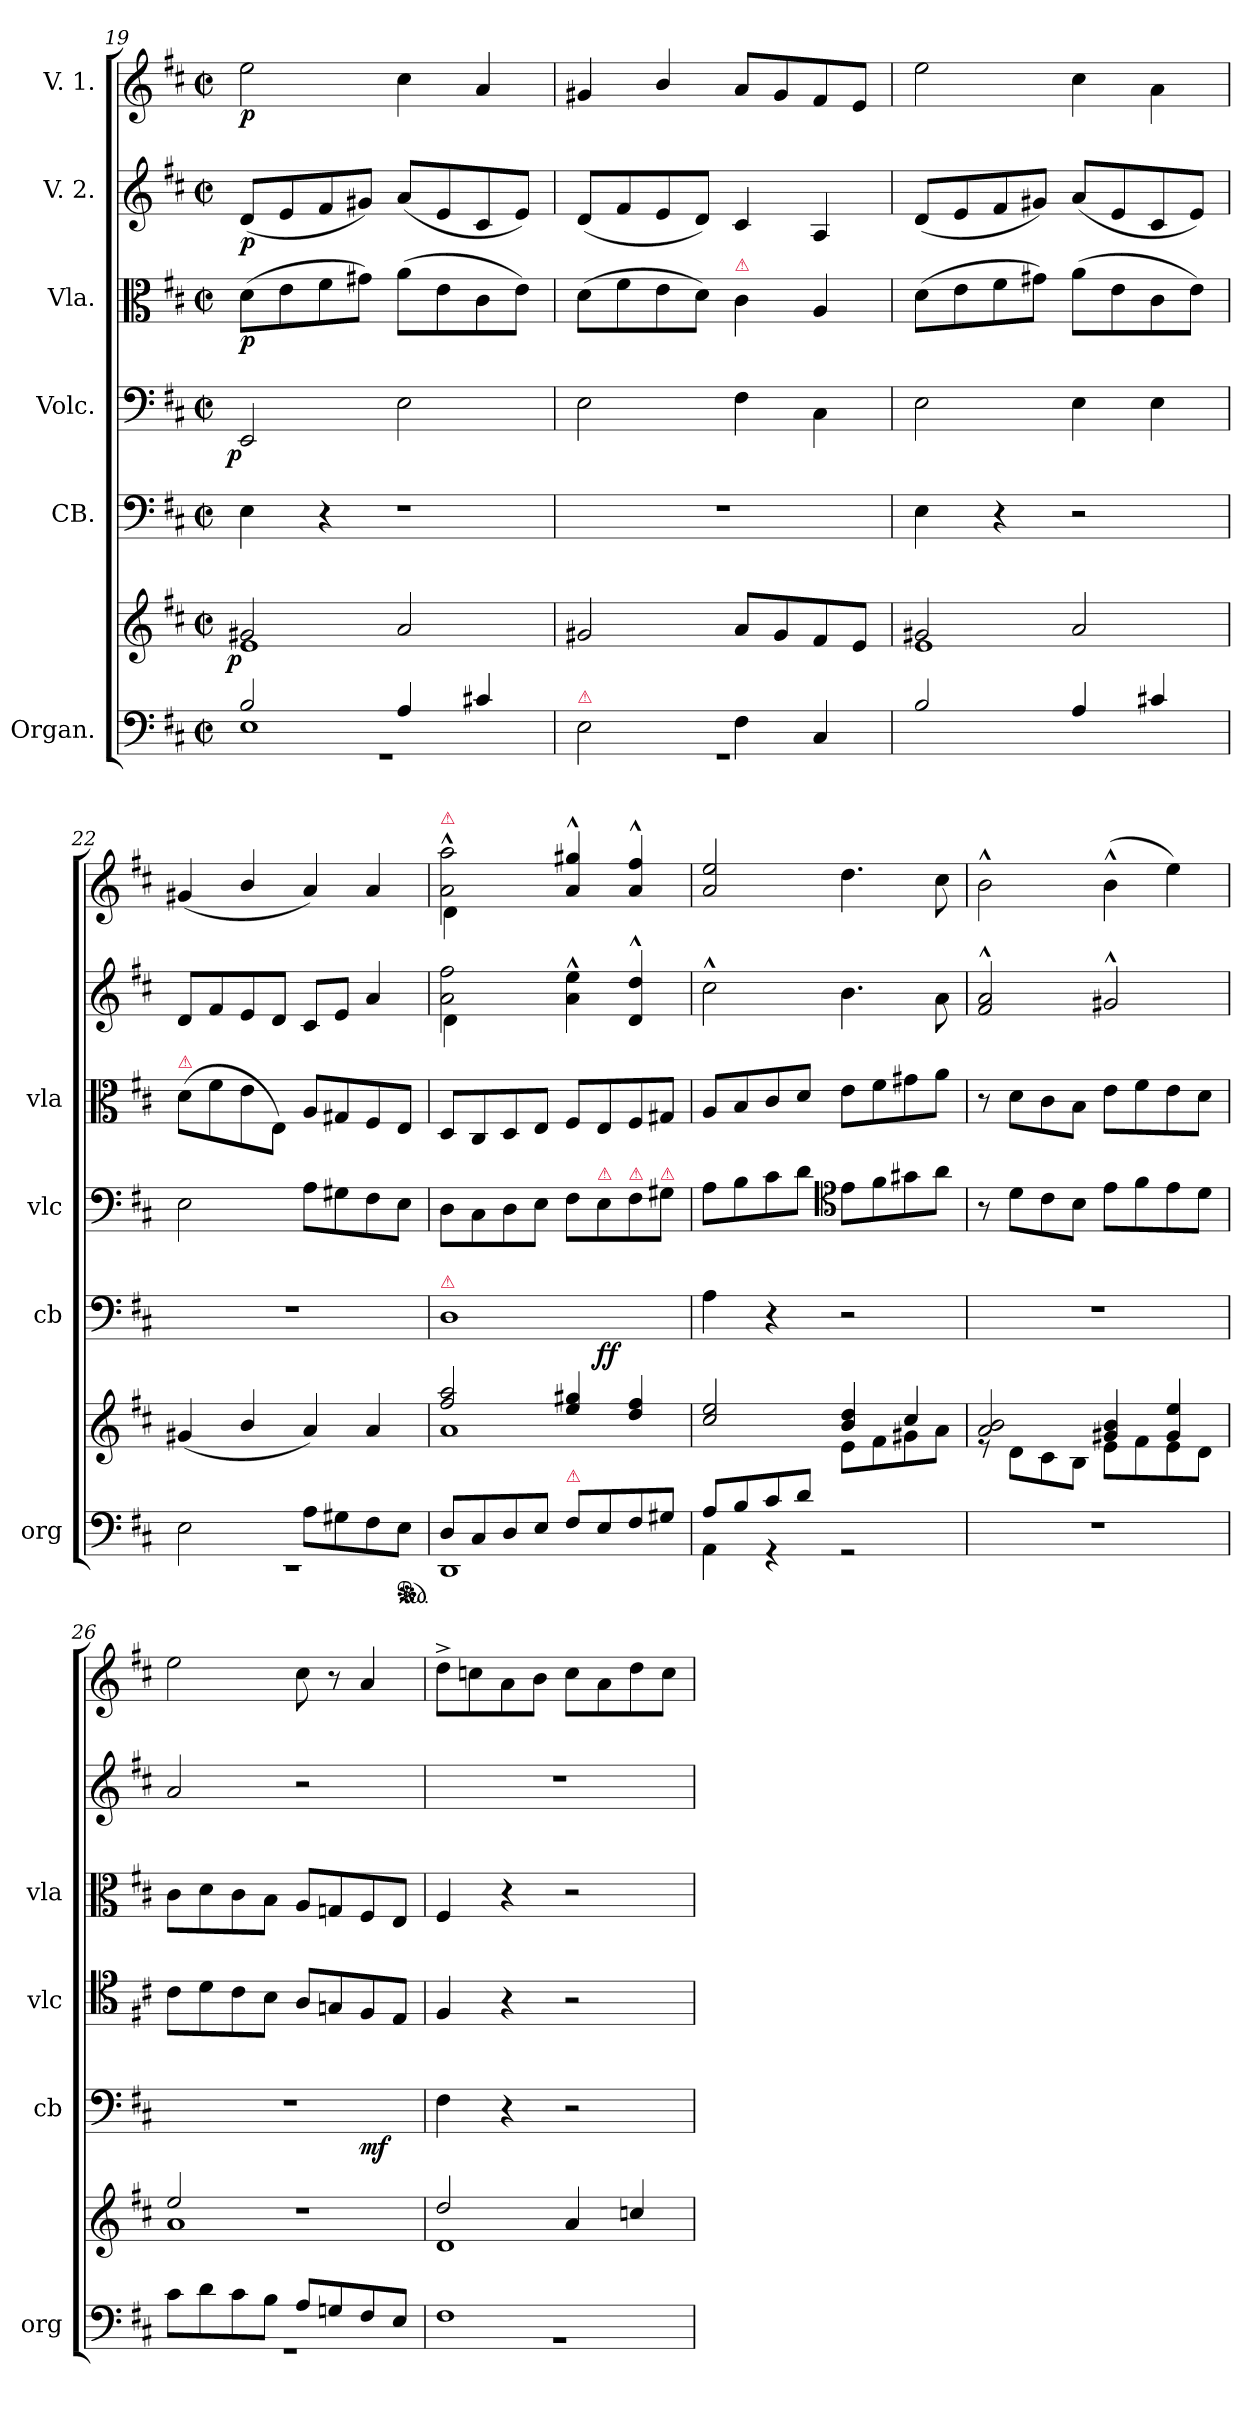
**kern	**kern	**dynam	**kern	**dynam	**kern	**dynam	**kern	**dynam	**kern	**dynam	**kern	**dynam
*part6	*part6	*part6	*part5	*part5	*part4	*part4	*part3	*part3	*part2	*part2	*part1	*part1
*staff7	*staff6	*staff6/7	*staff5	*staff5	*staff4	*staff4	*staff3	*staff3	*staff2	*staff2	*staff1	*staff1
*I"Organ.	*	*	*I"CB.	*	*I"Volc.	*	*I"Vla.	*	*I"V. 2.	*	*I"V. 1.	*
*I'org	*	*	*I'cb	*	*I'vlc	*	*I'vla	*	*	*	*	*
*clefF4	*clefG2	*	*clefF4	*	*clefF4	*	*clefC3	*	*clefG2	*	*clefG2	*
*k[f#c#]	*k[f#c#]	*	*k[f#c#]	*	*k[f#c#]	*	*k[f#c#]	*	*k[f#c#]	*	*k[f#c#]	*
*M2/2	*M2/2	*	*M2/2	*	*M2/2	*	*M2/2	*	*M2/2	*	*M2/2	*
*met(c|)	*met(c|)	*	*met(c|)	*	*met(c|)	*	*met(c|)	*	*met(c|)	*	*met(c|)	*
=19	=19	=19	=19	=19	=19	=19	=19	=19	=19	=19	=19	=19
*^	*^	*	*	*	*	*	*	*	*	*	*	*
*	*^	*	*	*	*	*	*	*	*	*	*	*	*	*
!	!	!	!	!	!LO:DY:b:rj	!	!	!	!LO:DY:b:rj	!	!	!	!LO:DY:b	!	!LO:DY:b
2B/	1E	1rGG	2g#X/	1e	p	4E\	.	2EE/	p	(>8d\L	p	(<8d/L	p	2ee\	p
.	.	.	.	.	.	.	.	.	.	8e\	.	8e/	.	.	.
.	.	.	.	.	.	4r	.	.	.	8f#\	.	8f#/	.	.	.
.	.	.	.	.	.	.	.	.	.	8g#X\J)	.	8g#X/J)	.	.	.
!	!	!	!	!	!	!LO:N:vis=1	!	!	!	!	!	!	!	!	!
4A/	.	.	2a/	.	.	2r	.	2E\	.	(>8a\L	.	(<8a/L	.	4cc#\	.
.	.	.	.	.	.	.	.	.	.	8e\	.	8e/	.	.	.
4c#X/	.	.	.	.	.	.	.	.	.	8c#\	.	8c#/	.	4a/	.
.	.	.	.	.	.	.	.	.	.	8e\J)	.	8e/J)	.	.	.
*	*v	*v	*	*	*	*	*	*	*	*	*	*	*	*	*
*	*	*v	*v	*	*	*	*	*	*	*	*	*	*	*
=20	=20	=20	=20	=20	=20	=20	=20	=20	=20	=20	=20	=20	=20
!LO:TX:a:color=crimson:t=⚠	!	!	!	!	!	!	!	!	!	!	!	!	!
!	!	!	!	!LO:N:vis=2	!	!	!	!	!	!	!	!	!
2E\	1rGG	2g#X/	.	1r	.	2E\	.	(>8d\L	.	(<8d/L	.	4g#X/	.
.	.	.	.	.	.	.	.	8f#\	.	8f#/	.	.	.
.	.	.	.	.	.	.	.	8e\	.	8e/	.	4b/	.
.	.	.	.	.	.	.	.	8d\J)	.	8d/J)	.	.	.
!	!	!	!	!	!	!	!	!LO:TX:a:color=crimson:t=⚠	!	!	!	!	!
4F#\	.	8a/L	.	.	.	4F#\	.	4c#\	.	4c#/	.	8a/L	.
.	.	8g#/	.	.	.	.	.	.	.	.	.	8g#/	.
4C#/	.	8f#/	.	.	.	4C#\	.	4A/	.	4A/	.	8f#/	.
.	.	8e/J	.	.	.	.	.	.	.	.	.	8e/J	.
*v	*v	*	*	*	*	*	*	*	*	*	*	*	*
=21	=21	=21	=21	=21	=21	=21	=21	=21	=21	=21	=21	=21
*	*^	*	*	*	*	*	*	*	*	*	*	*
2B/	2g#X/	1e	.	4E\	.	2E\	.	(>8d\L	.	(<8d/L	.	2ee\	.
.	.	.	.	.	.	.	.	8e\	.	8e/	.	.	.
.	.	.	.	4r	.	.	.	8f#\	.	8f#/	.	.	.
.	.	.	.	.	.	.	.	8g#X\J)	.	8g#X/J)	.	.	.
4A/	2a/	.	.	2r	.	4E\	.	(>8a\L	.	(<8a/L	.	4cc#\	.
.	.	.	.	.	.	.	.	8e\	.	8e/	.	.	.
4c#X/	.	.	.	.	.	4E\	.	8c#\	.	8c#/	.	4a\	.
.	.	.	.	.	.	.	.	8e\J)	.	8e/J)	.	.	.
*	*v	*v	*	*	*	*	*	*	*	*	*	*	*
=22	=22	=22	=22	=22	=22	=22	=22	=22	=22	=22	=22	=22
*^	*	*	*	*	*	*	*	*	*	*	*	*
!	!	!	!	!	!	!	!	!LO:TX:a:color=crimson:t=⚠	!	!	!	!	!
2E\	1rEE	(<4g#X/	.	1r	.	2E\	.	(>8d\L	.	8d/L	.	(<4g#X/	.
.	.	.	.	.	.	.	.	8f#\	.	8f#/	.	.	.
.	.	4b/	.	.	.	.	.	8e\	.	8e/	.	4b/	.
.	.	.	.	.	.	.	.	8E/J)	.	8d/J	.	.	.
8A\L	.	4a/)	.	.	.	8A\L	.	8A/L	.	8c#/L	.	4a/)	.
8G#X\	.	.	.	.	.	8G#X\	.	8G#X/	.	8e/J	.	.	.
8F#\	.	4a/	.	.	.	8F#\	.	8F#/	.	4a/	.	4a/	.
*ped	*	*	*	*	*	*	*	*	*	*	*	*	*
*Xped	*	*	*	*	*	*	*	*	*	*	*	*	*
8E\J	.	.	.	.	.	8E\J	.	8E/J	.	.	.	.	.
=23	=23	=23	=23	=23	=23	=23	=23	=23	=23	=23	=23	=23	=23
*	*	*^	*	*^	*	*	*	*	*	*^	*	*^	*
!	!	!	!	!	!	!	!	!	!	!	!	!	!	!	!LO:TX:a:color=crimson:t=⚠	!	!
!	!	!	!	!	!LO:TX:a:color=crimson:t=⚠	!	!	!	!	!	!	!	!	!	!	!	!
8D/L	1DD	2ff#/ 2aa/	1a	.	1D	2ryy	.	8D\L	.	8D/L	.	2a\ 2ff#\	4d\	.	2a^^>\ 2aa^^>\	4d\	.
8C#/	.	.	.	.	.	.	.	8C#\	.	8C#/	.	.	.	.	.	.	.
8D/	.	.	.	.	.	.	.	8D\	.	8D/	.	.	4rAyy	.	.	4rAyy	.
8E/J	.	.	.	.	.	.	.	8E\J	.	8E/J	.	.	.	.	.	.	.
!LO:TX:a:color=crimson:t=⚠	!	!	!	!	!	!	!	!	!	!	!	!	!	!	!	!	!
8F#/L	.	4ee/ 4gg#X/	.	.	.	8ryy	.	8F#\L	.	8F#/L	.	4a^^>\ 4ee^^>\	2rAyy	.	4a^^>/ 4gg#X^^>/	2rFyy	.
!	!	!	!	!	!	!	!	!LO:TX:a:color=crimson:t=⚠	!	!	!	!	!	!	!	!	!
!	!	!	!	!	!	!	!LO:DY:b	!	!	!	!	!	!	!	!	!	!
8E/	.	.	.	.	.	4.ryy	ff	8E\	.	8E/	.	.	.	.	.	.	.
!	!	!	!	!	!	!	!	!LO:TX:a:color=crimson:t=⚠	!	!	!	!	!	!	!	!	!
8F#/	.	4dd/ 4ff#/	.	.	.	.	.	8F#\	.	8F#/	.	4d^^>/ 4dd^^>/	.	.	4a^^>/ 4ff#^^>/	.	.
!	!	!	!	!	!	!	!	!LO:TX:a:color=crimson:t=⚠	!	!	!	!	!	!	!	!	!
8G#X/J	.	.	.	.	.	.	.	8G#X\J	.	8G#X/J	.	.	.	.	.	.	.
*	*	*	*	*	*	*	*	*	*	*	*	*v	*v	*	*	*	*
*	*	*	*	*	*v	*v	*	*	*	*	*	*	*	*v	*v	*
=24	=24	=24	=24	=24	=24	=24	=24	=24	=24	=24	=24	=24	=24	=24
8A/L	4AA\	2cc#/ 2ee/	2rAyy	.	4A\	.	8A\L	.	8A/L	.	2cc#^^\	.	2a/ 2ee/	.
8B/	.	.	.	.	.	.	8B\	.	8B/	.	.	.	.	.
8c#/	4rGG	.	.	.	4r	.	8c#\	.	8c#/	.	.	.	.	.
8d/J	.	.	.	.	.	.	8d\J	.	8d/J	.	.	.	.	.
*	*	*	*	*	*	*	*clefC4	*	*	*	*	*	*	*
2ryy	2rGG	4b/ 4dd/	8e\L	.	2r	.	8e\L	.	8e\L	.	4.b\	.	4.dd\	.
.	.	.	8f#\	.	.	.	8f#\	.	8f#\	.	.	.	.	.
.	.	4cc#/	8g#X\	.	.	.	8g#X\	.	8g#X\	.	.	.	.	.
.	.	.	8a\J	.	.	.	8a\J	.	8a\J	.	8a\	.	8cc#\	.
*v	*v	*	*	*	*	*	*	*	*	*	*	*	*	*
=25	=25	=25	=25	=25	=25	=25	=25	=25	=25	=25	=25	=25	=25
1r	2a/ 2b/	8re	.	1r	.	8r	.	8r	.	2f#^^>/ 2a^^>/	.	2b^^>\	.
.	.	8d\L	.	.	.	8d\L	.	8d\L	.	.	.	.	.
.	.	8c#\	.	.	.	8c#\	.	8c#\	.	.	.	.	.
.	.	8B\J	.	.	.	8B\J	.	8B\J	.	.	.	.	.
.	4g#X/ 4b/	8e\L	.	.	.	8e\L	.	8e\L	.	2g#X^^>/	.	(>4b^^>\	.
.	.	8f#\	.	.	.	8f#\	.	8f#\	.	.	.	.	.
.	4g#/ 4ee/	8e\	.	.	.	8e\	.	8e\	.	.	.	4ee\)	.
.	.	8d\J	.	.	.	8d\J	.	8d\J	.	.	.	.	.
=26	=26	=26	=26	=26	=26	=26	=26	=26	=26	=26	=26	=26	=26
*^	*	*	*	*^	*	*	*	*	*	*	*	*	*
8c#\L	1rGG	2ee/	1a	.	1r	2.ryy	.	8c#\L	.	8c#\L	.	2a/	.	2ee\	.
8d\	.	.	.	.	.	.	.	8d\	.	8d\	.	.	.	.	.
8c#\	.	.	.	.	.	.	.	8c#\	.	8c#\	.	.	.	.	.
8B\J	.	.	.	.	.	.	.	8B\J	.	8B\J	.	.	.	.	.
!	!	!LO:N:vis=1	!	!	!	!	!	!	!	!	!	!	!	!	!
8A/L	.	2rdd	.	.	.	.	.	8A/L	.	8A/L	.	2r	.	8cc#\	.
8Gn/	.	.	.	.	.	.	.	8Gn/	.	8Gn/	.	.	.	8r	.
!	!	!	!	!	!	!	!LO:DY:b	!	!	!	!	!	!	!	!
8F#/	.	.	.	.	.	4ryy	mf	8F#/	.	8F#/	.	.	.	4a/	.
8E/J	.	.	.	.	.	.	.	8E/J	.	8E/J	.	.	.	.	.
*	*	*	*	*	*v	*v	*	*	*	*	*	*	*	*	*
=27	=27	=27	=27	=27	=27	=27	=27	=27	=27	=27	=27	=27	=27	=27
1F#	1r	2dd/	1d	.	4F#\	.	4F#/	.	4F#/	.	1r	.	8dd^>\L	.
.	.	.	.	.	.	.	.	.	.	.	.	.	8ccn\	.
.	.	.	.	.	4r	.	4r	.	4r	.	.	.	8a\	.
.	.	.	.	.	.	.	.	.	.	.	.	.	8b\J	.
.	.	4a/	.	.	2r	.	2r	.	2r	.	.	.	8cc\L	.
.	.	.	.	.	.	.	.	.	.	.	.	.	8a\	.
.	.	4ccn/	.	.	.	.	.	.	.	.	.	.	8dd\	.
.	.	.	.	.	.	.	.	.	.	.	.	.	8cc\J	.
*v	*v	*	*	*	*	*	*	*	*	*	*	*	*	*
*	*v	*v	*	*	*	*	*	*	*	*	*	*	*
=	=	=	=	=	=	=	=	=	=	=	=	=
*-	*-	*-	*-	*-	*-	*-	*-	*-	*-	*-	*-	*-
